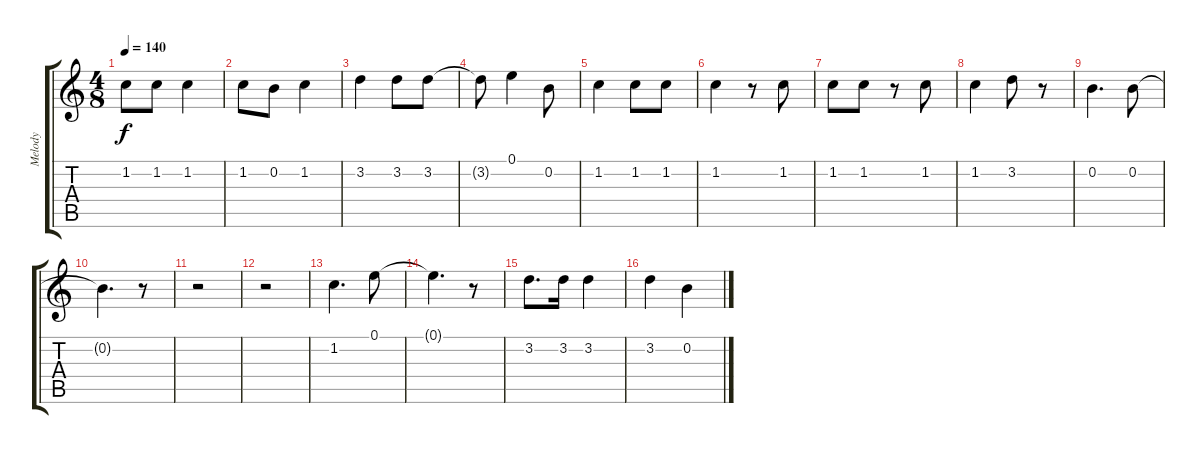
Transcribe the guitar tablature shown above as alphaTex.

\track ("Melody" "Melody") {instrument overdrivenguitar}
\staff {score tabs}
\tuning (E4 B3 G3 D3 A2 E2) {hide}
\ts (4 8)
\tempo 140
\clef g2
\ks c
1.2.8{dy f} 1.2.8 1.2.4 |
1.2.8 0.2.8 1.2.4 |
3.2.4 3.2.8 3.2.8 |
3.2{t}.8 0.1.4 0.2.8 |
1.2.4 1.2.8 1.2.8 |
1.2.4 r.8 1.2.8 |
1.2.8 1.2.8 r.8 1.2.8 |
1.2.4 3.2.8 r.8 |
0.2.4{d} 0.2.8 |
0.2{t}.4{d} r.8 |
r.2 |
r.2 |
1.2.4{d} 0.1.8 |
0.1{t}.4{d} r.8 |
3.2.8{d} 3.2.16 3.2.4 |
3.2.4 0.2.4
